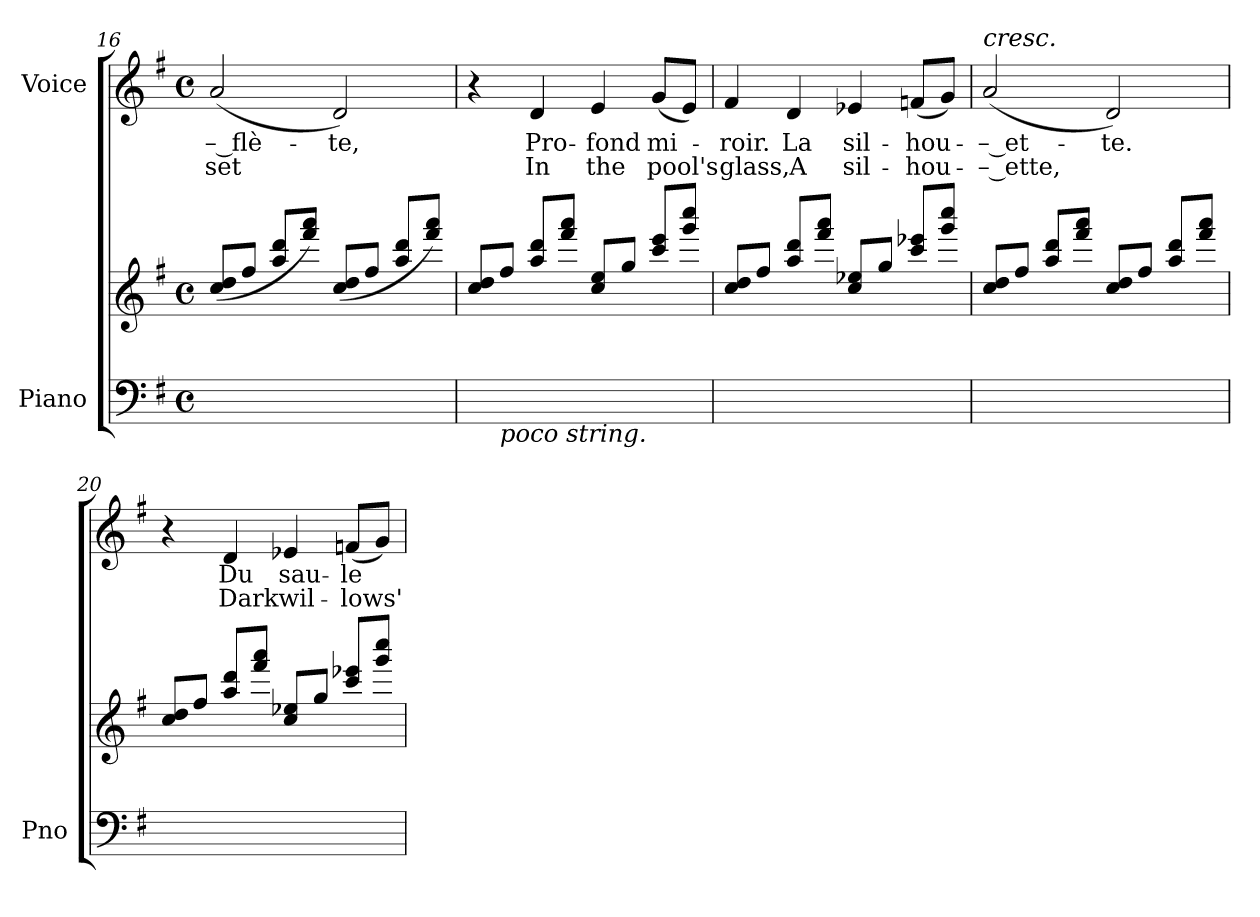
**kern	**kern	**kern	**text	**text
*part2	*part2	*part1	*part1	*part1
*staff3	*staff2	*staff1	*staff1	*staff1
*I"Piano	*	*I"Voice	*	*
*I'Pno	*	*	*	*
!!LO:LB:g=z
*clefF4	*clefG2	*clefG2	*	*
*k[f#]	*k[f#]	*k[f#]	*	*
*M4/4	*M4/4	*M4/4	*	*
*met(c)	*met(c)	*met(c)	*	*
=16	=16	=16	=16	=16
*	*^	*	*	*
!	!	!	!	!LO:LY:b	!LO:LY:b
1ryy	1ryy	(8cc/ 8dd/L	(2a/	-– flè-	set
.	.	8ff#/J	.	.	.
.	.	8aa/ 8ddd/L	.	.	.
.	.	8fff#/ 8aaa/J)	.	.	.
!	!	!	!	!LO:LY:b	!
.	.	(8cc/ 8dd/L	2d/)	-te,	.
.	.	8ff#/J	.	.	.
.	.	8aa/ 8ddd/L	.	.	.
.	.	8fff#/ 8aaa/J)	.	.	.
=17	=17	=17	=17	=17	=17
8ryy	1ryy	8cc/ 8dd/L	4r	.	.
!LO:TX:b:i:t=poco string.	!	!	!	!	!
2..ryy	.	8ff#/J	.	.	.
!	!	!	!	!LO:LY:b	!LO:LY:b
.	.	8aa/ 8ddd/L	4d/	Pro-	In
.	.	8fff#/ 8aaa/J	.	.	.
!	!	!	!	!LO:LY:b	!LO:LY:b
.	.	8cc/ 8ee/L	4e/	-fond	the
.	.	8gg/J	.	.	.
!	!	!	!	!LO:LY:b	!LO:LY:b
.	.	8ccc/ 8eee/L	(8g/L	mi-	pool's
.	.	8ggg/ 8cccc/J	8e/J)	.	.
=18	=18	=18	=18	=18	=18
!	!	!	!	!LO:LY:b	!LO:LY:b
1ryy	1ryy	8cc/ 8dd/L	4f#/	-roir.	glass,
.	.	8ff#/J	.	.	.
!	!	!	!	!LO:LY:b	!LO:LY:b
.	.	8aa/ 8ddd/L	4d/	La	A
.	.	8fff#/ 8aaa/J	.	.	.
!	!	!	!	!LO:LY:b	!LO:LY:b
.	.	8cc/ 8ee-X/L	4e-X/	sil-	sil-
.	.	8gg/J	.	.	.
!	!	!	!	!LO:LY:b	!LO:LY:b
.	.	8ccc/ 8eee-X/L	(8fn/L	-hou-	-hou-
.	.	8ggg/ 8cccc/J	8g/J)	.	.
!!LO:PB:g=z
=19	=19	=19	=19	=19	=19
!	!	!	!LO:TX:a:i:t=cresc.	!	!
!	!	!	!	!LO:LY:b	!LO:LY:b
1ryy	1ryy	8cc/ 8dd/L	(2a/	-– et-	-– ette,
.	.	8ff#/J	.	.	.
.	.	8aa/ 8ddd/L	.	.	.
.	.	8fff#/ 8aaa/J	.	.	.
!	!	!	!	!LO:LY:b	!
.	.	8cc/ 8dd/L	2d/)	-te.	.
.	.	8ff#/J	.	.	.
.	.	8aa/ 8ddd/L	.	.	.
.	.	8fff#/ 8aaa/J	.	.	.
=20	=20	=20	=20	=20	=20
1ryy	1ryy	8cc/ 8dd/L	4r	.	.
.	.	8ff#/J	.	.	.
!	!	!	!	!LO:LY:b	!LO:LY:b
.	.	8aa/ 8ddd/L	4d/	Du	Dark
.	.	8fff#/ 8aaa/J	.	.	.
!	!	!	!	!LO:LY:b	!LO:LY:b
.	.	8cc/ 8ee-X/L	4e-X/	sau-	wil-
.	.	8gg/J	.	.	.
!	!	!	!	!LO:LY:b	!LO:LY:b
.	.	8ccc/ 8eee-X/L	(8fn/L	-le	-lows'
.	.	8ggg/ 8cccc/J	8g/J)	.	.
*	*v	*v	*	*	*
=	=	=	=	=
*-	*-	*-	*-	*-
